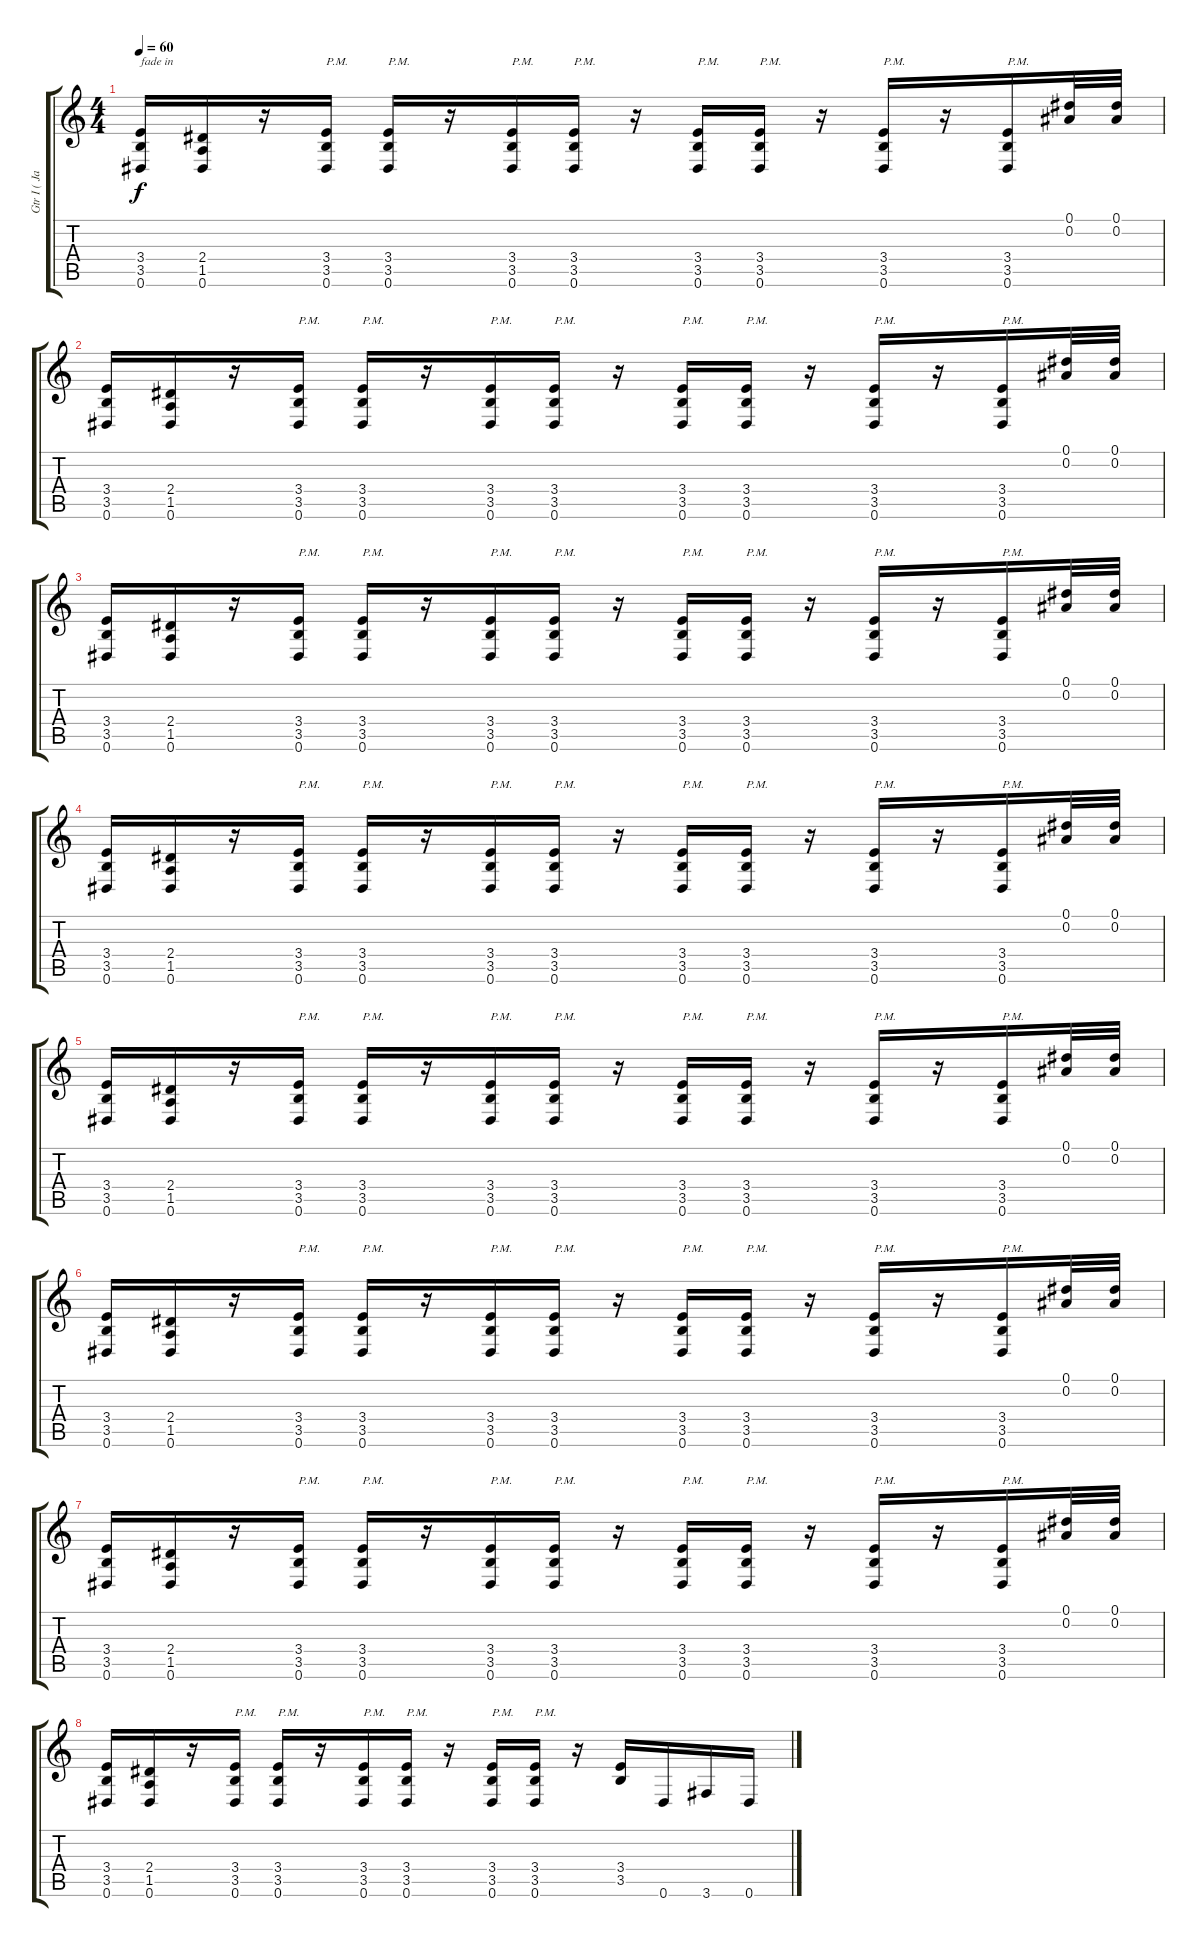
\track ("Gtr I ( James )" "Gtr I ( Ja") {instrument distortionguitar}
\staff {score tabs}
\tuning (Eb4 Bb3 Gb3 Db3 Ab2 Eb2) {hide}
\ts (4 4)
\tempo 60
\clef g2
\ks c
(3.4 3.5 0.6).16{txt "fade in" dy f instrument distortionguitar} (2.4 1.5 0.6).16 r.16 (3.4 3.5 0.6).16{txt "P.M."} (3.4 3.5 0.6).16{txt "P.M."} r.16 (3.4 3.5 0.6).16{txt "P.M."} (3.4 3.5 0.6).16{txt "P.M."} r.16 (3.4 3.5 0.6).16{txt "P.M."} (3.4 3.5 0.6).16{txt "P.M."} r.16 (3.4 3.5 0.6).16{txt "P.M."} r.16 (3.4 3.5 0.6).16{txt "P.M."} (0.1 0.2).32 (0.1 0.2).32 |
(3.4 3.5 0.6).16 (2.4 1.5 0.6).16 r.16 (3.4 3.5 0.6).16{txt "P.M."} (3.4 3.5 0.6).16{txt "P.M."} r.16 (3.4 3.5 0.6).16{txt "P.M."} (3.4 3.5 0.6).16{txt "P.M."} r.16 (3.4 3.5 0.6).16{txt "P.M."} (3.4 3.5 0.6).16{txt "P.M."} r.16 (3.4 3.5 0.6).16{txt "P.M."} r.16 (3.4 3.5 0.6).16{txt "P.M."} (0.1 0.2).32 (0.1 0.2).32 |
(3.4 3.5 0.6).16 (2.4 1.5 0.6).16 r.16 (3.4 3.5 0.6).16{txt "P.M."} (3.4 3.5 0.6).16{txt "P.M."} r.16 (3.4 3.5 0.6).16{txt "P.M."} (3.4 3.5 0.6).16{txt "P.M."} r.16 (3.4 3.5 0.6).16{txt "P.M."} (3.4 3.5 0.6).16{txt "P.M."} r.16 (3.4 3.5 0.6).16{txt "P.M."} r.16 (3.4 3.5 0.6).16{txt "P.M."} (0.1 0.2).32 (0.1 0.2).32 |
(3.4 3.5 0.6).16 (2.4 1.5 0.6).16 r.16 (3.4 3.5 0.6).16{txt "P.M."} (3.4 3.5 0.6).16{txt "P.M."} r.16 (3.4 3.5 0.6).16{txt "P.M."} (3.4 3.5 0.6).16{txt "P.M."} r.16 (3.4 3.5 0.6).16{txt "P.M."} (3.4 3.5 0.6).16{txt "P.M."} r.16 (3.4 3.5 0.6).16{txt "P.M."} r.16 (3.4 3.5 0.6).16{txt "P.M."} (0.1 0.2).32 (0.1 0.2).32 |
(3.4 3.5 0.6).16 (2.4 1.5 0.6).16 r.16 (3.4 3.5 0.6).16{txt "P.M."} (3.4 3.5 0.6).16{txt "P.M."} r.16 (3.4 3.5 0.6).16{txt "P.M."} (3.4 3.5 0.6).16{txt "P.M."} r.16 (3.4 3.5 0.6).16{txt "P.M."} (3.4 3.5 0.6).16{txt "P.M."} r.16 (3.4 3.5 0.6).16{txt "P.M."} r.16 (3.4 3.5 0.6).16{txt "P.M."} (0.1 0.2).32 (0.1 0.2).32 |
(3.4 3.5 0.6).16 (2.4 1.5 0.6).16 r.16 (3.4 3.5 0.6).16{txt "P.M."} (3.4 3.5 0.6).16{txt "P.M."} r.16 (3.4 3.5 0.6).16{txt "P.M."} (3.4 3.5 0.6).16{txt "P.M."} r.16 (3.4 3.5 0.6).16{txt "P.M."} (3.4 3.5 0.6).16{txt "P.M."} r.16 (3.4 3.5 0.6).16{txt "P.M."} r.16 (3.4 3.5 0.6).16{txt "P.M."} (0.1 0.2).32 (0.1 0.2).32 |
(3.4 3.5 0.6).16 (2.4 1.5 0.6).16 r.16 (3.4 3.5 0.6).16{txt "P.M."} (3.4 3.5 0.6).16{txt "P.M."} r.16 (3.4 3.5 0.6).16{txt "P.M."} (3.4 3.5 0.6).16{txt "P.M."} r.16 (3.4 3.5 0.6).16{txt "P.M."} (3.4 3.5 0.6).16{txt "P.M."} r.16 (3.4 3.5 0.6).16{txt "P.M."} r.16 (3.4 3.5 0.6).16{txt "P.M."} (0.1 0.2).32 (0.1 0.2).32 |
(3.4 3.5 0.6).16 (2.4 1.5 0.6).16 r.16 (3.4 3.5 0.6).16{txt "P.M."} (3.4 3.5 0.6).16{txt "P.M."} r.16 (3.4 3.5 0.6).16{txt "P.M."} (3.4 3.5 0.6).16{txt "P.M."} r.16 (3.4 3.5 0.6).16{txt "P.M."} (3.4 3.5 0.6).16{txt "P.M."} r.16 (3.4 3.5).16 0.6.16 3.6.16 0.6.16
